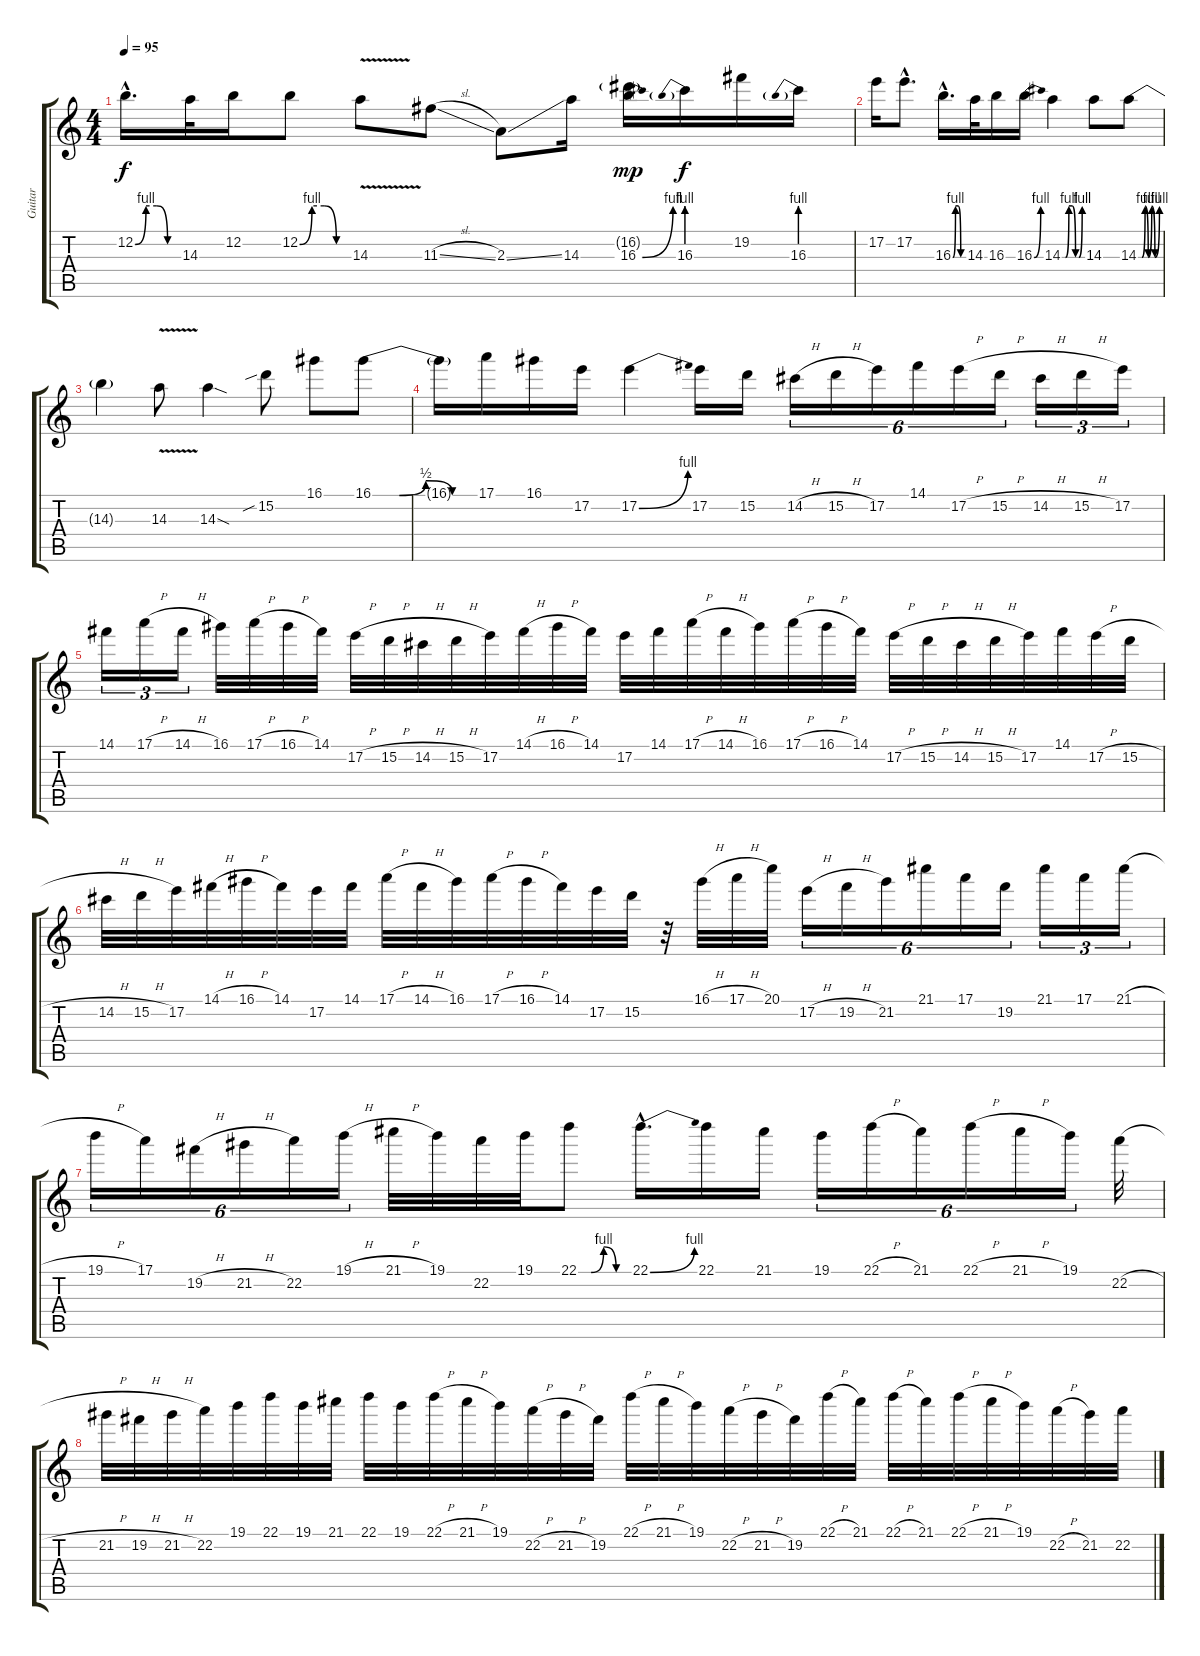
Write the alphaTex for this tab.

\track ("Guitar" "Guitar") {instrument distortionguitar}
\staff {score tabs}
\tuning (E4 B3 G3 D3 A2 E2) {hide}
\ts (4 4)
\tempo 95
\clef g2
\ks c
12.2{be (custom 0 0 15 4 30 4 45 0 60 0) hac}.16{d dy f} 14.3.32 12.2.16 12.2{be (custom 0 0 15 4 30 4 45 0 60 0)}.8 14.3{v}.8 11.3{sl}.8 2.3{ss}.8 14.3.16 (16.2{g} 16.3{be (bend 0 0 60 4)}).16{dy mp} 16.3{be (prebend 0 4 60 4)}.16{dy f} 19.2.16 16.3{be (prebend 0 4 60 4)}.16 |
17.2.16 17.2{hac}.8{d} 16.3{be (custom 0 0 15 4 30 4 45 0 60 0) hac}.16{d} 14.3.32 16.3.16 16.3{be (bend 0 0 60 4)}.16 14.3{be (custom 0 0 10 0 20 4 30 4 40 0 50 0 60 4)}.4 14.3.8 14.3{be (custom 0 0 10 0 19 4 28 0 38 4 47 0 60 4)}.8 |
14.3{t}.4 14.3{v}.8 14.3{sod}.4 15.2{sib}.8 16.1.8 16.1{be (custom 0 0 15 0 30 2 45 0 60 0)}.8 |
16.1{t}.16 17.1.16 16.1.16 17.2.16 17.2{be (bend 0 0 60 4)}.4 17.2.16 15.2.16 14.2{h}.16{tu (6 4)} 15.2{h}.16{tu (6 4)} 17.2.16{tu (6 4)} 14.1.16{tu (6 4)} 17.2{h}.16{tu (6 4)} 15.2{h}.16{tu (6 4)} 14.2{h}.16{tu (3 2)} 15.2{h}.16{tu (3 2)} 17.2.16{tu (3 2)} |
14.1.16{tu (3 2)} 17.1{h}.16{tu (3 2)} 14.1{h}.16{tu (3 2)} 16.1.32 17.1{h}.32 16.1{h}.32 14.1.32 17.2{h}.32 15.2{h}.32 14.2{h}.32 15.2{h}.32 17.2.32 14.1{h}.32 16.1{h}.32 14.1.32 17.2.32 14.1.32 17.1{h}.32 14.1{h}.32 16.1.32 17.1{h}.32 16.1{h}.32 14.1.32 17.2{h}.32 15.2{h}.32 14.2{h}.32 15.2{h}.32 17.2.32 14.1.32 17.2{h}.32 15.2{h}.32 |
14.2{h}.32 15.2{h}.32 17.2.32 14.1{h}.32 16.1{h}.32 14.1.32 17.2.32 14.1.32 17.1{h}.32 14.1{h}.32 16.1.32 17.1{h}.32 16.1{h}.32 14.1.32 17.2.32 15.2.32 r.32 16.1{h}.32 17.1{h}.32 20.1.32 17.2{h}.16{tu (6 4)} 19.2{h}.16{tu (6 4)} 21.2.16{tu (6 4)} 21.1.16{tu (6 4)} 17.1.16{tu (6 4)} 19.2.16{tu (6 4)} 21.1.16{tu (3 2)} 17.1.16{tu (3 2)} 21.1{h}.16{tu (3 2)} |
19.1{h}.16{tu (6 4)} 17.1.16{tu (6 4)} 19.2{h}.16{tu (6 4)} 21.2{h}.16{tu (6 4)} 22.2.16{tu (6 4)} 19.1{h}.16{tu (6 4)} 21.1{h}.32 19.1.32 22.2.32 19.1.32 22.1{be (custom 0 0 15 0 30 4 45 0 60 0)}.8 22.1{be (bend 0 0 60 4) hac}.16{d} 22.1.16 21.1.16 19.1.16{tu (6 4)} 22.1{h}.16{tu (6 4)} 21.1.16{tu (6 4)} 22.1{h}.16{tu (6 4)} 21.1{h}.16{tu (6 4)} 19.1.16{tu (6 4)} 22.2{h}.32 |
21.2{h}.32 19.2{h}.32 21.2{h}.32 22.2.32 19.1.32 22.1.32 19.1.32 21.1.32 22.1.32 19.1.32 22.1{h}.32 21.1{h}.32 19.1.32 22.2{h}.32 21.2{h}.32 19.2.32 22.1{h}.32 21.1{h}.32 19.1.32 22.2{h}.32 21.2{h}.32 19.2.32 22.1{h}.32 21.1.32 22.1{h}.32 21.1.32 22.1{h}.32 21.1{h}.32 19.1.32 22.2{h}.32 21.2.32 22.2{h}.32
